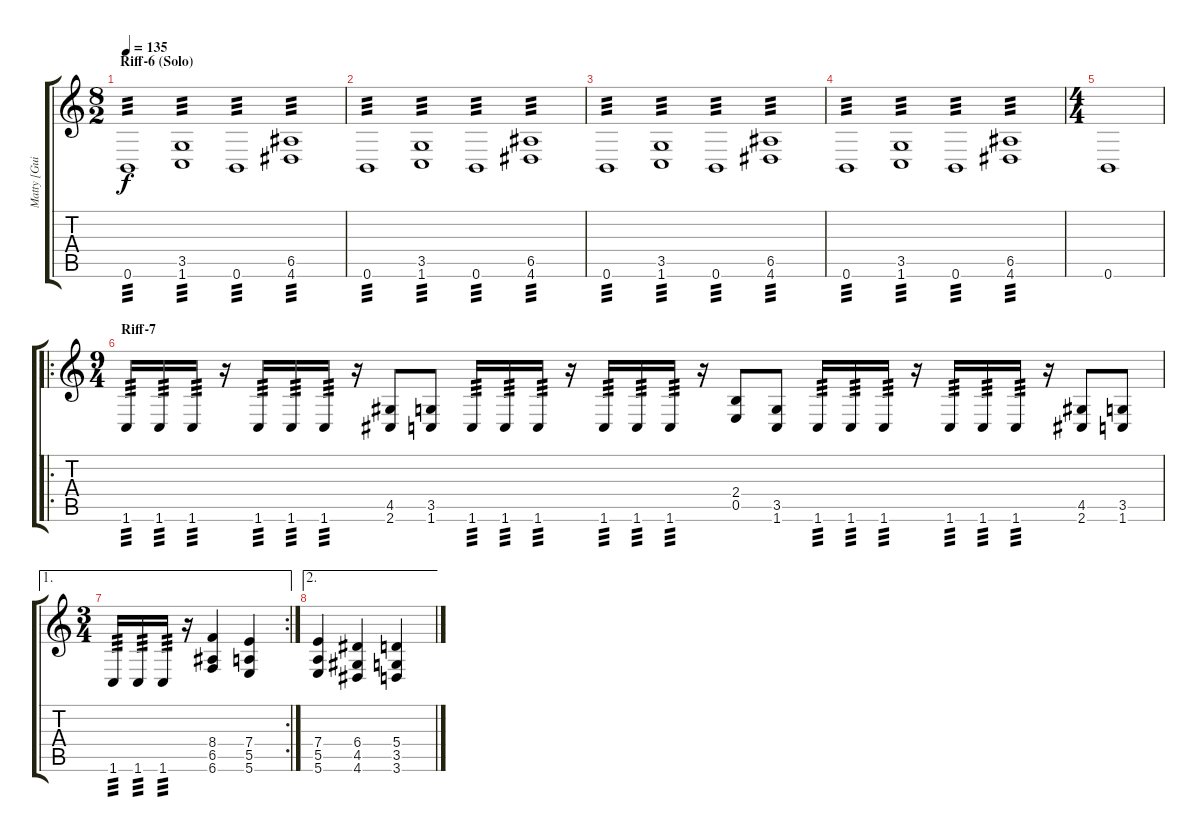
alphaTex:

\track ("Matty [Guitar Right]" "Matty [Gui") {instrument distortionguitar}
\staff {score tabs}
\tuning (B3 Gb3 D3 A2 E2 B1) {hide}
\ts (8 2)
\section ("" "Riff-6 (Solo)")
\tempo 135
\clef g2
\ks c
0.6.1{tp 3 dy f} (3.5 1.6).1{tp 3} 0.6.1{tp 3} (6.5 4.6).1{tp 3} |
0.6.1{tp 3} (3.5 1.6).1{tp 3} 0.6.1{tp 3} (6.5 4.6).1{tp 3} |
0.6.1{tp 3} (3.5 1.6).1{tp 3} 0.6.1{tp 3} (6.5 4.6).1{tp 3} |
0.6.1{tp 3} (3.5 1.6).1{tp 3} 0.6.1{tp 3} (6.5 4.6).1{tp 3} |
\ts (4 4)
0.6.1 |
\ro
\ts (9 4)
\section ("" "Riff-7")
1.6.16{tp 3} 1.6.16{tp 3} 1.6.16{tp 3} r.16 1.6.16{tp 3} 1.6.16{tp 3} 1.6.16{tp 3} r.16 (4.5 2.6).8 (3.5 1.6).8 1.6.16{tp 3} 1.6.16{tp 3} 1.6.16{tp 3} r.16 1.6.16{tp 3} 1.6.16{tp 3} 1.6.16{tp 3} r.16 (2.4 0.5).8 (3.5 1.6).8 1.6.16{tp 3} 1.6.16{tp 3} 1.6.16{tp 3} r.16 1.6.16{tp 3} 1.6.16{tp 3} 1.6.16{tp 3} r.16 (4.5 2.6).8 (3.5 1.6).8 |
\ae 1
\rc 2
\ts (3 4)
1.6.16{tp 3} 1.6.16{tp 3} 1.6.16{tp 3} r.16 (8.4 6.5 6.6).4 (7.4 5.5 5.6).4 |
\ae 2
(7.4 5.5 5.6).4 (6.4 4.5 4.6).4 (5.4 3.5 3.6).4
